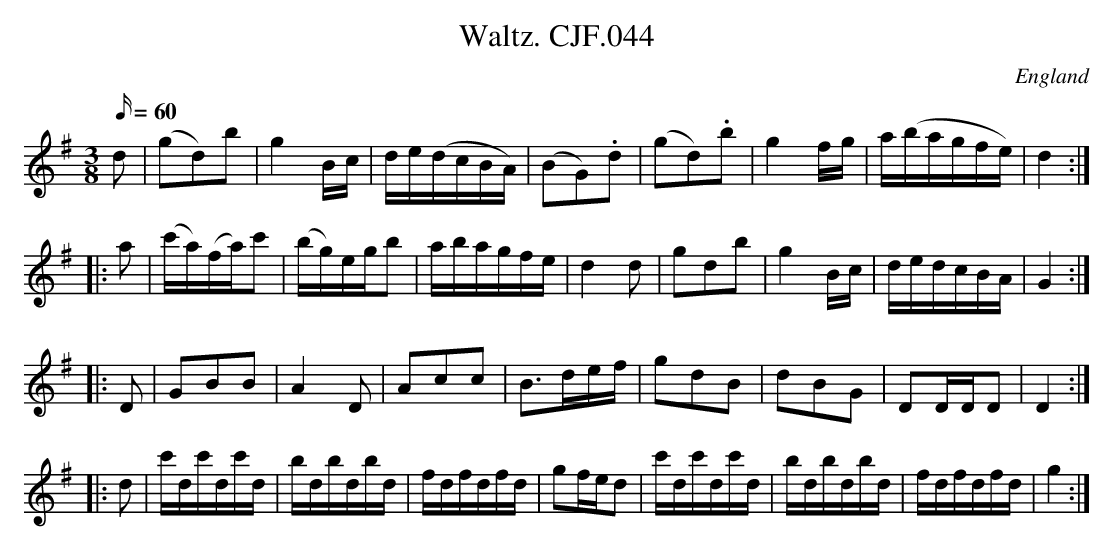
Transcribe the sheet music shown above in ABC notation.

X:1
T:Waltz. CJF.044
M:3/8
L:1/16
Q:60
O:England
K:G
d2|(g2d2)b2|g4Bc|de(dcBA)|(B2G2).d2|(g2d2).b2|\
g4fg|a(bagfe)|d4:|:!a2|(c'a)(fa)c'2|(bg)egb2|
abagfe|d4d2|g2d2b2|g4Bc|dedcBA|G4:|:!D2|G2B2B2|\
A4D2|A2c2c2|B3def|g2d2B2|d2B2G2|D2DDD2|D4:|:!
d2|c'dc'dc'd|bdbdbd|fdfdfd|g2fed2|c'dc'dc'd|bdbdbd|fdfdfd|g4:|]
